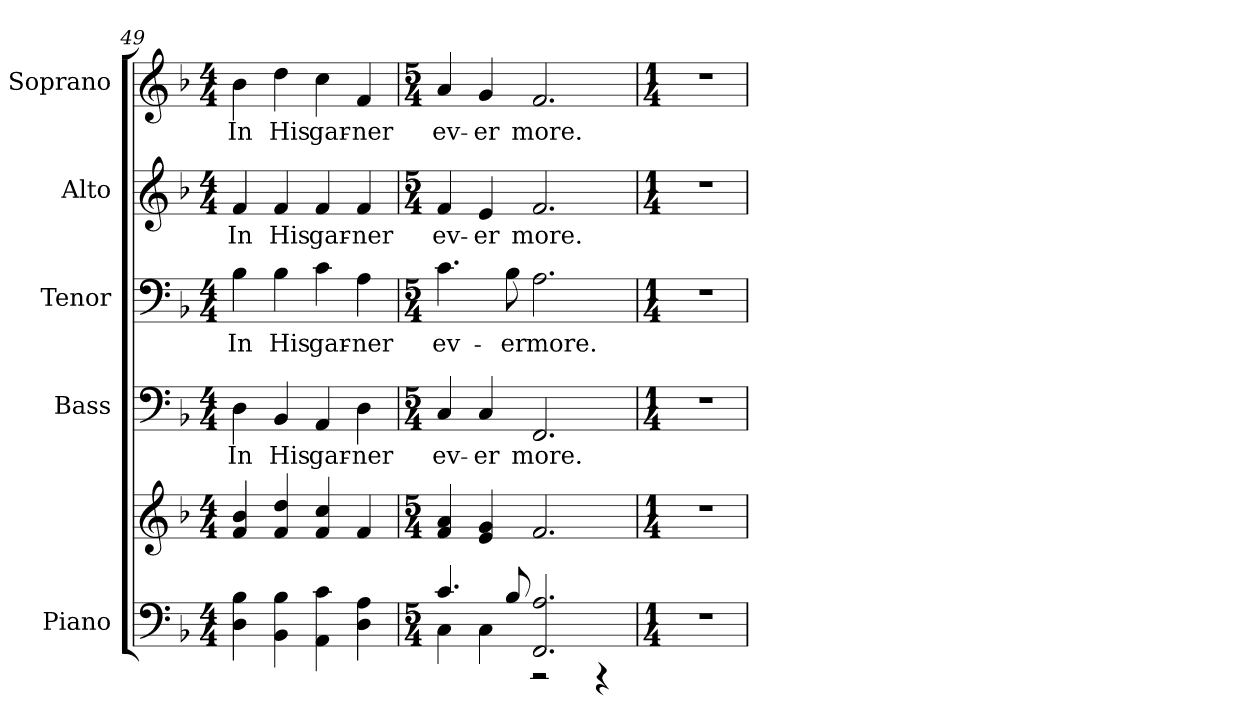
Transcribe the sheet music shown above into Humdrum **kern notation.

**kern	**kern	**kern	**text	**kern	**text	**kern	**text	**kern	**text
*part5	*part5	*part4	*part4	*part3	*part3	*part2	*part2	*part1	*part1
*staff6	*staff5	*staff4	*staff4	*staff3	*staff3	*staff2	*staff2	*staff1	*staff1
*I"Piano	*	*I"Bass	*	*I"Tenor	*	*I"Alto	*	*I"Soprano	*
*I'Pno.	*	*I'B.	*	*I'T.	*	*I'A.	*	*I'S.	*
!!LO:PB:g=z
*clefF4	*clefG2	*clefF4	*	*clefF4	*	*clefG2	*	*clefG2	*
*k[b-]	*k[b-]	*k[b-]	*	*k[b-]	*	*k[b-]	*	*k[b-]	*
*F:	*F:	*F:	*	*F:	*	*F:	*	*F:	*
*M4/4	*M4/4	*M4/4	*	*M4/4	*	*M4/4	*	*M4/4	*
=49	=49	=49	=49	=49	=49	=49	=49	=49	=49
!	!	!	!LO:LY:b:color=#000000	!	!	!	!	!	!
!	!	!	!	!	!LO:LY:b:color=#000000	!	!	!	!
!	!	!	!	!	!	!	!LO:LY:b:color=#000000	!	!
!	!	!	!	!	!	!	!	!	!LO:LY:b:color=#000000
4Di\ 4B-i	4fi/ 4b-i	4Di\	In	4B-i\	In	4fi/	In	4b-i\	In
!	!	!	!LO:LY:b:color=#000000	!	!	!	!	!	!
!	!	!	!	!	!LO:LY:b:color=#000000	!	!	!	!
!	!	!	!	!	!	!	!LO:LY:b:color=#000000	!	!
!	!	!	!	!	!	!	!	!	!LO:LY:b:color=#000000
4BB-i\ 4B-i	4fi/ 4ddi	4BB-i/	His	4B-i\	His	4fi/	His	4ddi\	His
!	!	!	!LO:LY:b:color=#000000	!	!	!	!	!	!
!	!	!	!	!	!LO:LY:b:color=#000000	!	!	!	!
!	!	!	!	!	!	!	!LO:LY:b:color=#000000	!	!
!	!	!	!	!	!	!	!	!	!LO:LY:b:color=#000000
4AAi\ 4ci	4fi/ 4cci	4AAi/	gar-	4ci\	gar-	4fi/	gar-	4cci\	gar-
!	!	!	!LO:LY:b:color=#000000	!	!	!	!	!	!
!	!	!	!	!	!LO:LY:b:color=#000000	!	!	!	!
!	!	!	!	!	!	!	!LO:LY:b:color=#000000	!	!
!	!	!	!	!	!	!	!	!	!LO:LY:b:color=#000000
4Di\ 4Ai	4fi/	4Di\	-ner	4Ai\	-ner	4fi/	-ner	4fi/	-ner
=50	=50	=50	=50	=50	=50	=50	=50	=50	=50
*M5/4	*M5/4	*M5/4	*	*M5/4	*	*M5/4	*	*M5/4	*
*^	*	*	*	*	*	*	*	*	*
!	!	!	!	!LO:LY:b:color=#000000	!	!	!	!	!	!
!	!	!	!	!	!	!LO:LY:b:color=#000000	!	!	!	!
!	!	!	!	!	!	!	!	!LO:LY:b:color=#000000	!	!
!	!	!	!	!	!	!	!	!	!	!LO:LY:b:color=#000000
4.ci/	4Ci\	4fi/ 4ai	4Ci/	ev-	4.ci\	ev-	4fi/	ev-	4ai/	ev-
!	!	!	!	!LO:LY:b:color=#000000	!	!	!	!	!	!
!	!	!	!	!	!	!	!	!LO:LY:b:color=#000000	!	!
!	!	!	!	!	!	!	!	!	!	!LO:LY:b:color=#000000
.	4Ci\	4ei/ 4gi	4Ci/	-er	.	.	4ei/	-er	4gi/	-er
!	!	!	!	!	!	!LO:LY:b:color=#000000	!	!	!	!
8B-i/	.	.	.	.	8B-i\	-er	.	.	.	.
!	!	!	!	!LO:LY:b:color=#000000	!	!	!	!	!	!
!	!	!	!	!	!	!LO:LY:b:color=#000000	!	!	!	!
!	!	!	!	!	!	!	!	!LO:LY:b:color=#000000	!	!
!	!	!	!	!	!	!	!	!	!	!LO:LY:b:color=#000000
2.FFi/ 2.Ai	2r	2.fi/	2.FFi/	more.	2.Ai\	more.	2.fi/	more.	2.fi/	more.
.	4r	.	.	.	.	.	.	.	.	.
*v	*v	*	*	*	*	*	*	*	*	*
!!LO:PB:g=z
=51	=51	=51	=51	=51	=51	=51	=51	=51	=51
*M1/4	*M1/4	*M1/4	*	*M1/4	*	*M1/4	*	*M1/4	*
*^	*	*	*	*	*	*	*	*	*
!LO:N:vis=1	!	!LO:N:vis=1	!LO:N:vis=1	!	!LO:N:vis=1	!	!LO:N:vis=1	!	!LO:N:vis=1	!
*v	*v	*	*	*	*	*	*	*	*	*
4r	4r	4r	.	4r	.	4r	.	4r	.
=	=	=	=	=	=	=	=	=	=
*-	*-	*-	*-	*-	*-	*-	*-	*-	*-
